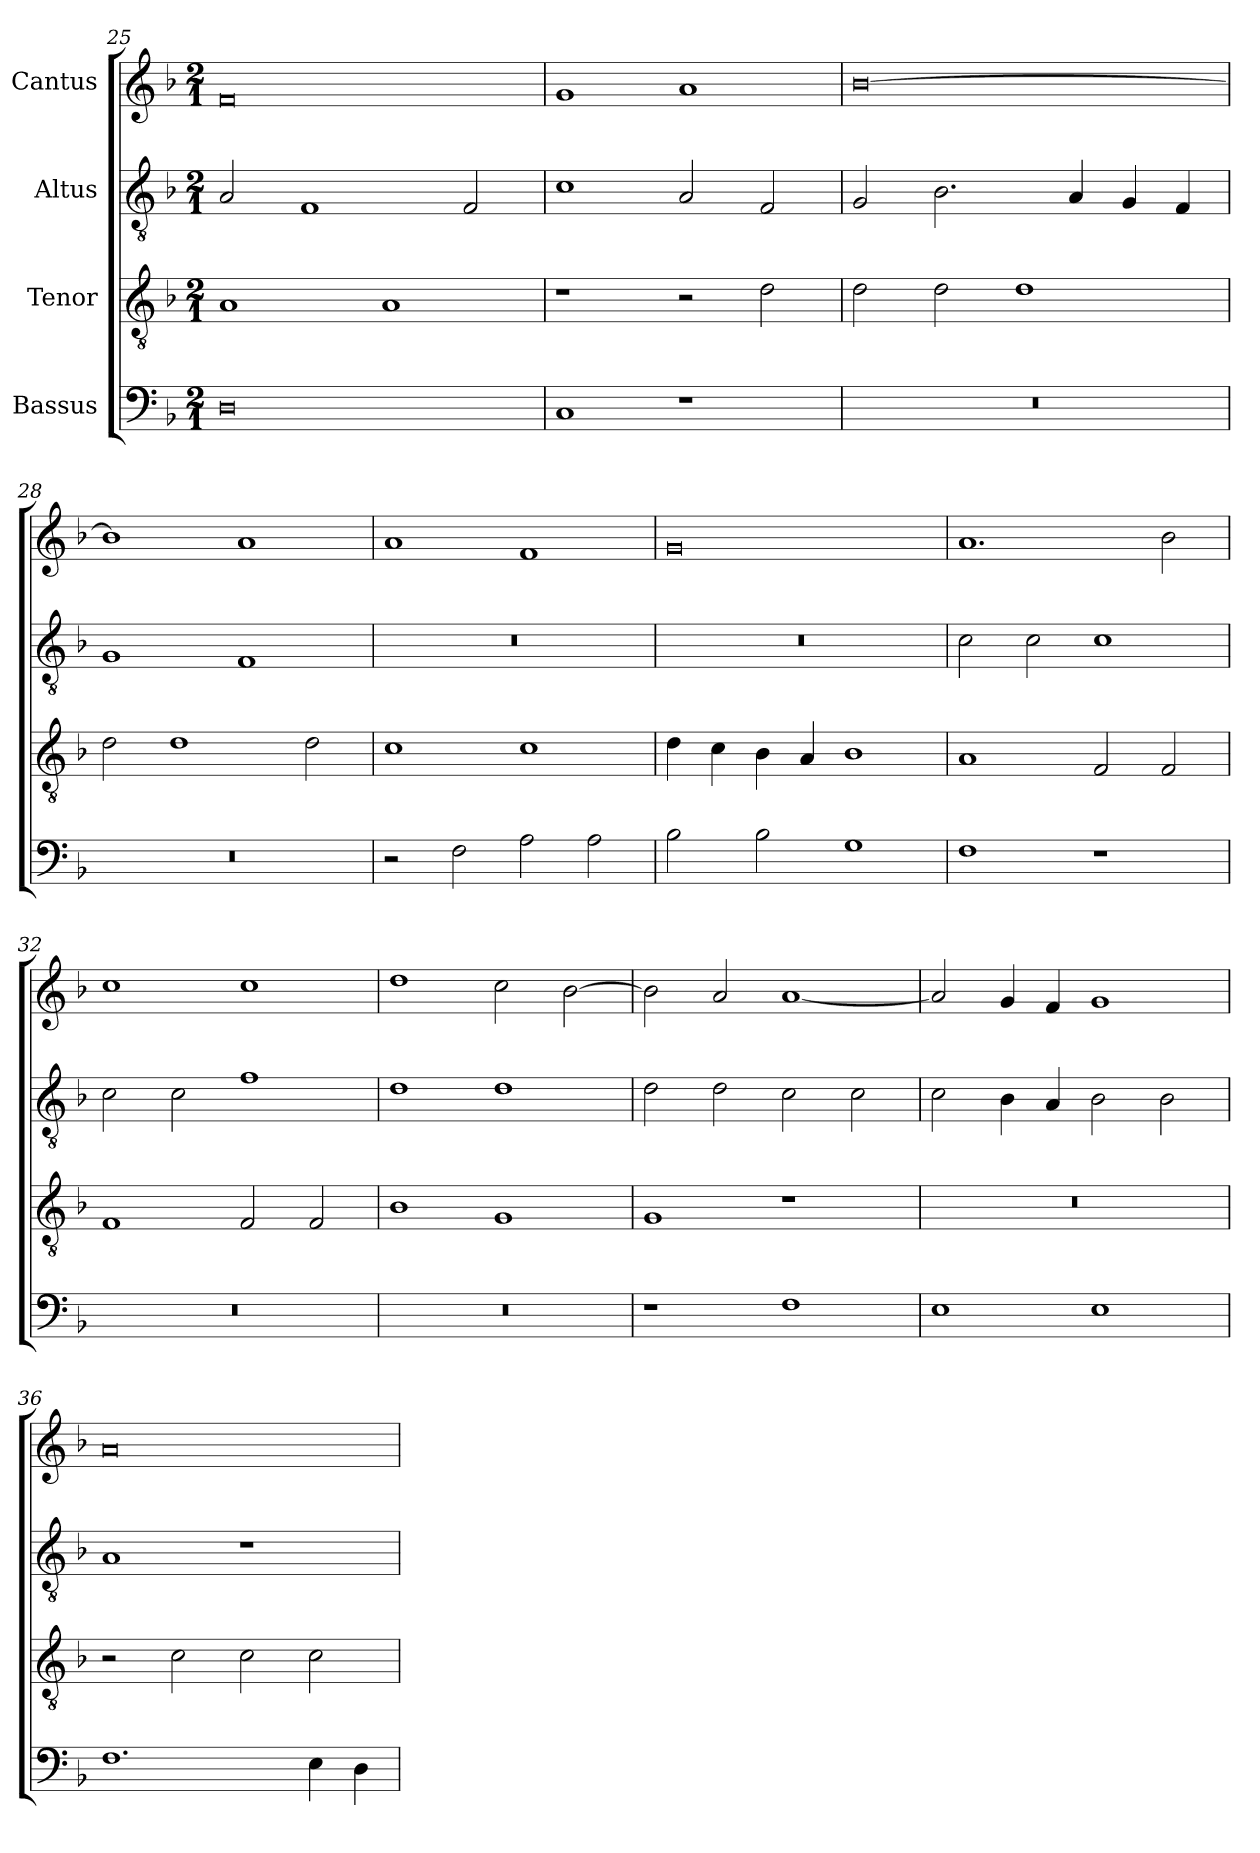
**kern	**kern	**kern	**kern
*part4	*part3	*part2	*part1
*staff4	*staff3	*staff2	*staff1
*I"Bassus	*I"Tenor	*I"Altus	*I"Cantus
*clefF4	*clefGv2	*clefGv2	*clefG2
*	*ITrd7c12	*ITrd7c12	*
*k[b-]	*k[b-]	*k[b-]	*k[b-]
*F:	*F:	*F:	*F:
*M2/1	*M2/1	*M2/1	*M2/1
=25	=25	=25	=25
0Di	1AAi	2AAi/	0fi
.	.	1FFi	.
.	1AAi	.	.
.	.	2FFi/	.
=26	=26	=26	=26
1Ci	1r	1Ci	1gi
1r	2r	2AAi/	1ai
.	2Di\	2FFi/	.
=27	=27	=27	=27
!LO:N:vis=1	!	!	!
0r	2Di\	2GGi/	[>0b-i
.	2Di\	2.BB-i\	.
.	1Di	.	.
.	.	4AAi/	.
.	.	4GGi/	.
.	.	4FFi/	.
=28	=28	=28	=28
!LO:N:vis=1	!	!	!
0r	2Di\	1GGi	1b-i]
.	1Di	.	.
.	.	1FFi	1ai
.	2Di\	.	.
!!LO:PB:g=z
=29	=29	=29	=29
!	!	!LO:N:vis=1	!
2r	1Ci	0r	1ai
2Fi\	.	.	.
2Ai\	1Ci	.	1fi
2Ai\	.	.	.
=30	=30	=30	=30
!	!	!LO:N:vis=1	!
2B-i\	4Di\	0r	0gi
.	4Ci\	.	.
2B-i\	4BB-i\	.	.
.	4AAi/	.	.
1Gi	1BB-i	.	.
=31	=31	=31	=31
1Fi	1AAi	2Ci\	1.ai
.	.	2Ci\	.
1r	2FFi/	1Ci	.
.	2FFi/	.	2b-i\
=32	=32	=32	=32
!LO:N:vis=1	!	!	!
0r	1FFi	2Ci\	1cci
.	.	2Ci\	.
.	2FFi/	1Fi	1cci
.	2FFi/	.	.
=33	=33	=33	=33
!LO:N:vis=1	!	!	!
0r	1BB-i	1Di	1ddi
.	1GGi	1Di	2cci\
.	.	.	[>2b-i\
!!LO:LB:g=z
=34	=34	=34	=34
1r	1GGi	2Di\	2b-i\]
.	.	2Di\	2ai/
1Fi	1r	2Ci\	[<1ai
.	.	2Ci\	.
=35	=35	=35	=35
!	!LO:N:vis=1	!	!
1Ei	0r	2Ci\	2ai/]
.	.	4BB-i\	4gi/
.	.	4AAi/	4fi/
1Ei	.	2BB-i\	1gi
.	.	2BB-i\	.
=36	=36	=36	=36
1.Fi	2r	1AAi	0ai
.	2Ci\	.	.
.	2Ci\	1r	.
4Ei\	2Ci\	.	.
4Di\	.	.	.
=	=	=	=
*-	*-	*-	*-
